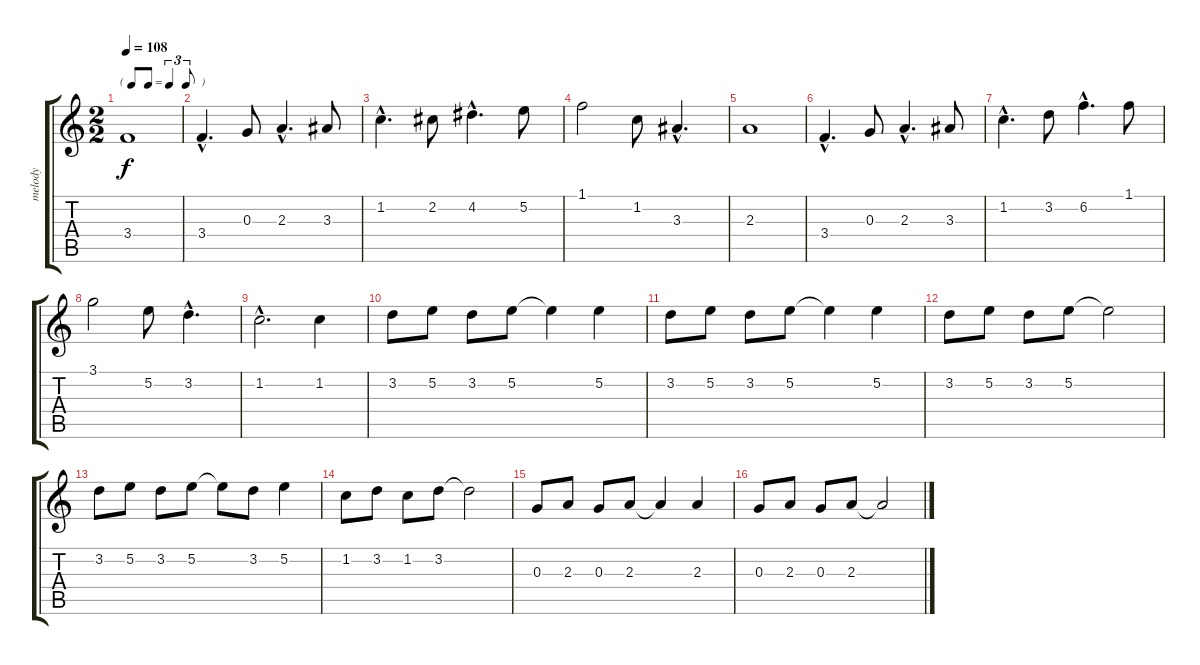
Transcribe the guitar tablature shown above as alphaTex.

\track ("melody" "melody") {instrument acousticguitarnylon}
\staff {score tabs}
\tuning (E4 B3 G3 D3 A2 E2) {hide}
\ts (2 2)
\tf triplet8th
\tempo 108
\clef g2
\ks c
3.4.1{dy f} |
3.4{hac}.4{d} 0.3.8 2.3{hac}.4{d} 3.3.8 |
1.2{hac}.4{d} 2.2.8 4.2{hac}.4{d} 5.2.8 |
1.1.2 1.2.8 3.3{hac}.4{d} |
2.3.1 |
3.4{hac}.4{d} 0.3.8 2.3{hac}.4{d} 3.3.8 |
1.2{hac}.4{d} 3.2.8 6.2{hac}.4{d} 1.1.8 |
3.1.2 5.2.8 3.2{hac}.4{d} |
1.2{hac}.2{d} 1.2.4 |
3.2.8 5.2.8 3.2.8 5.2.8 5.2{t}.4 5.2.4 |
3.2.8 5.2.8 3.2.8 5.2.8 5.2{t}.4 5.2.4 |
3.2.8 5.2.8 3.2.8 5.2.8 5.2{t}.2 |
3.2.8 5.2.8 3.2.8 5.2.8 5.2{t}.8 3.2.8 5.2.4 |
1.2.8 3.2.8 1.2.8 3.2.8 3.2{t}.2 |
0.3.8 2.3.8 0.3.8 2.3.8 2.3{t}.4 2.3.4 |
0.3.8 2.3.8 0.3.8 2.3.8 2.3{t}.2
